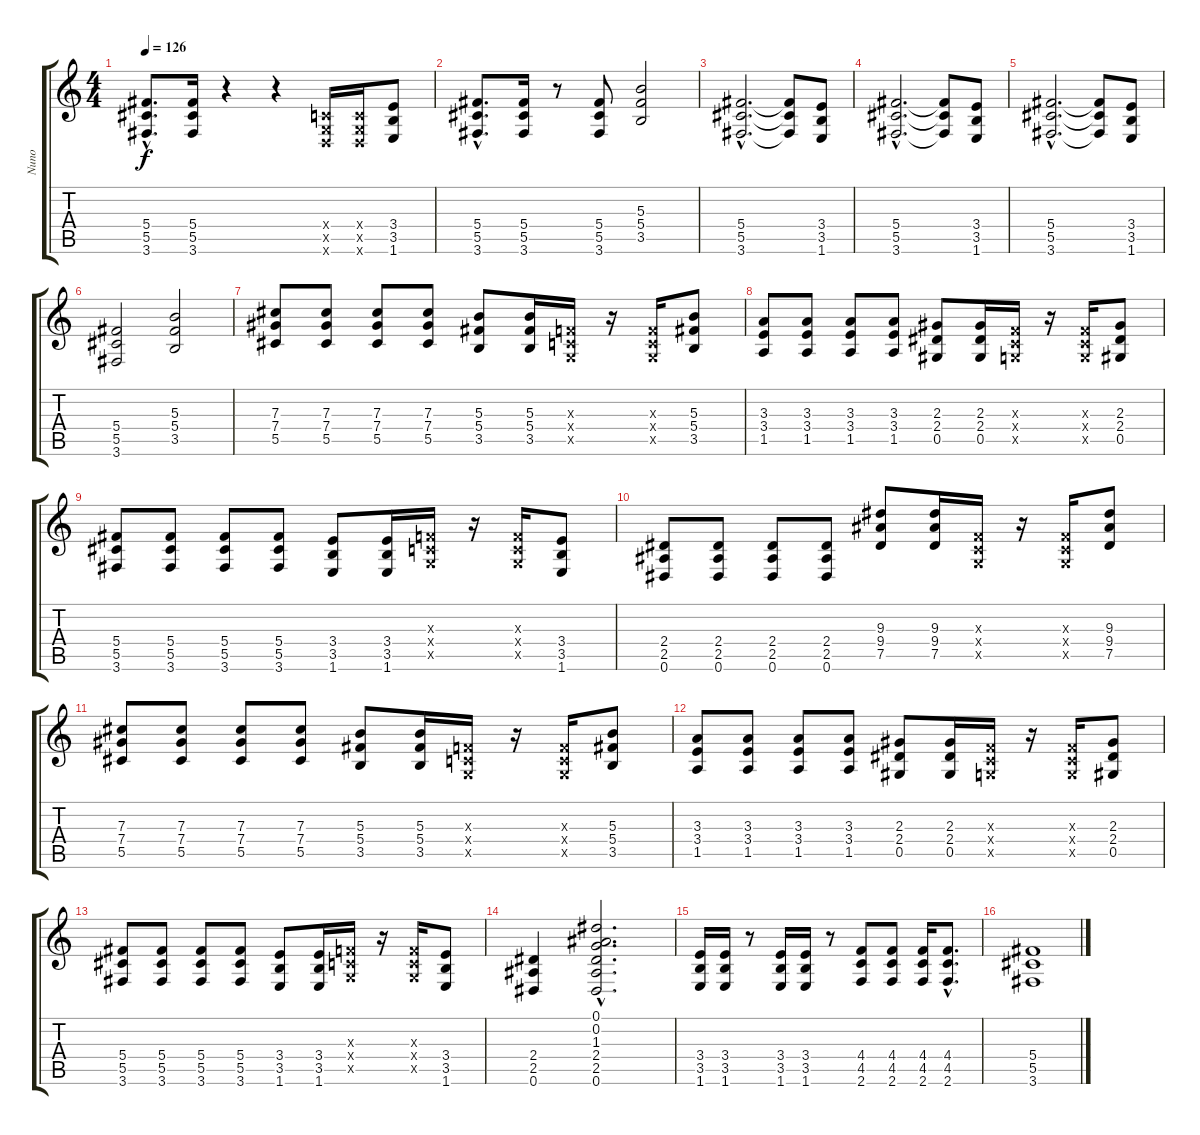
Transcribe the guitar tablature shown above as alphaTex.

\track ("Nuno" "Nuno") {instrument overdrivenguitar}
\staff {score tabs}
\tuning (Eb4 Bb3 Gb3 Db3 Ab2 Eb2) {hide}
\ts (4 4)
\tempo 126
\clef g2
\ks c
(5.4{hac} 5.5{hac} 3.6{hac}).8{d dy f} (5.4 5.5 3.6).16 r.4 r.4 (-1.4{x} -1.5{x} -1.6{x}).16 (-1.4{x} -1.5{x} -1.6{x}).16 (3.4 3.5 1.6).8 |
(5.4{hac} 5.5{hac} 3.6{hac}).8{d} (5.4 5.5 3.6).16 r.8 (5.4 5.5 3.6).8 (5.3 5.4 3.5).2 |
(5.4{hac} 5.5{hac} 3.6{hac}).2{d} (5.4{t} 5.5{t} 3.6{t}).8 (3.4 3.5 1.6).8 |
(5.4{hac} 5.5{hac} 3.6{hac}).2{d} (5.4{t} 5.5{t} 3.6{t}).8 (3.4 3.5 1.6).8 |
(5.4{hac} 5.5{hac} 3.6{hac}).2{d} (5.4{t} 5.5{t} 3.6{t}).8 (3.4 3.5 1.6).8 |
(5.4 5.5 3.6).2 (5.3 5.4 3.5).2 |
(7.3 7.4 5.5).8 (7.3 7.4 5.5).8 (7.3 7.4 5.5).8 (7.3 7.4 5.5).8 (5.3 5.4 3.5).8 (5.3 5.4 3.5).16 (-1.3{x} -1.4{x} -1.5{x}).16 r.16 (-1.3{x} -1.4{x} -1.5{x}).16 (5.3 5.4 3.5).8 |
(3.3 3.4 1.5).8 (3.3 3.4 1.5).8 (3.3 3.4 1.5).8 (3.3 3.4 1.5).8 (2.3 2.4 0.5).8 (2.3 2.4 0.5).16 (-1.3{x} -1.4{x} -1.5{x}).16 r.16 (-1.3{x} -1.4{x} -1.5{x}).16 (2.3 2.4 0.5).8 |
(5.4 5.5 3.6).8 (5.4 5.5 3.6).8 (5.4 5.5 3.6).8 (5.4 5.5 3.6).8 (3.4 3.5 1.6).8 (3.4 3.5 1.6).16 (-1.3{x} -1.4{x} -1.5{x}).16 r.16 (-1.3{x} -1.4{x} -1.5{x}).16 (3.4 3.5 1.6).8 |
(2.4 2.5 0.6).8 (2.4 2.5 0.6).8 (2.4 2.5 0.6).8 (2.4 2.5 0.6).8 (9.3 9.4 7.5).8 (9.3 9.4 7.5).16 (-1.3{x} -1.4{x} -1.5{x}).16 r.16 (-1.3{x} -1.4{x} -1.5{x}).16 (9.3 9.4 7.5).8 |
(7.3 7.4 5.5).8 (7.3 7.4 5.5).8 (7.3 7.4 5.5).8 (7.3 7.4 5.5).8 (5.3 5.4 3.5).8 (5.3 5.4 3.5).16 (-1.3{x} -1.4{x} -1.5{x}).16 r.16 (-1.3{x} -1.4{x} -1.5{x}).16 (5.3 5.4 3.5).8 |
(3.3 3.4 1.5).8 (3.3 3.4 1.5).8 (3.3 3.4 1.5).8 (3.3 3.4 1.5).8 (2.3 2.4 0.5).8 (2.3 2.4 0.5).16 (-1.3{x} -1.4{x} -1.5{x}).16 r.16 (-1.3{x} -1.4{x} -1.5{x}).16 (2.3 2.4 0.5).8 |
(5.4 5.5 3.6).8 (5.4 5.5 3.6).8 (5.4 5.5 3.6).8 (5.4 5.5 3.6).8 (3.4 3.5 1.6).8 (3.4 3.5 1.6).16 (-1.3{x} -1.4{x} -1.5{x}).16 r.16 (-1.3{x} -1.4{x} -1.5{x}).16 (3.4 3.5 1.6).8 |
(2.4 2.5 0.6).4 (0.1{hac} 0.2{hac} 1.3{hac} 2.4{hac} 2.5{hac} 0.6{hac}).2{d} |
(3.4 3.5 1.6).16 (3.4 3.5 1.6).16 r.8 (3.4 3.5 1.6).16 (3.4 3.5 1.6).16 r.8 (4.4 4.5 2.6).8 (4.4 4.5 2.6).8 (4.4 4.5 2.6).16 (4.4{hac} 4.5{hac} 2.6{hac}).8{d} |
(5.4 5.5 3.6).1
